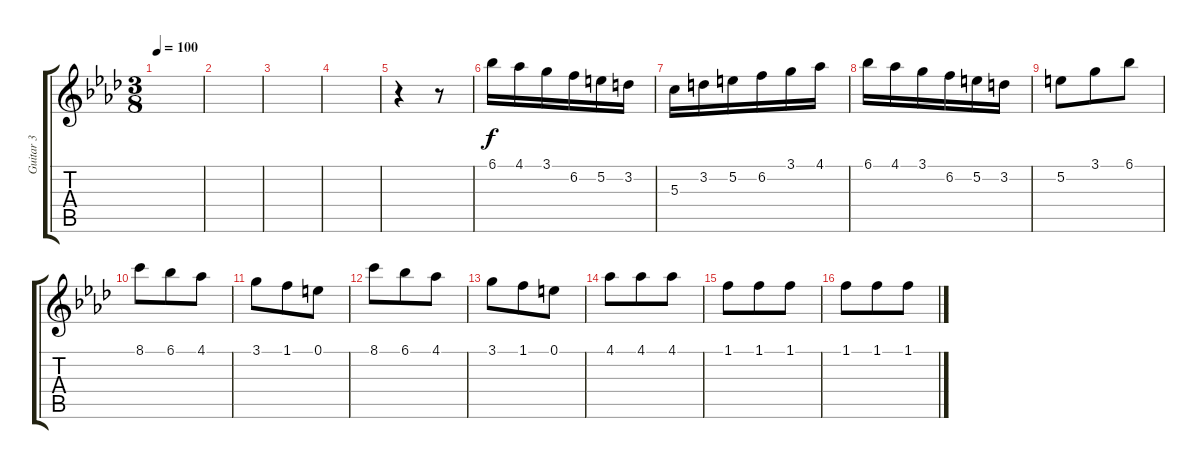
\track ("Guitar 3" "Guitar 3") {instrument distortionguitar}
\staff {score tabs}
\tuning (E4 B3 G3 D3 A2 E2) {hide}
\ts (3 8)
\tempo 100
\clef g2
\ks ab
|
|
|
|
r.4 r.8 |
6.1.16 4.1.16 3.1.16 6.2.16 5.2.16 3.2.16 |
5.3.16 3.2.16 5.2.16 6.2.16 3.1.16 4.1.16 |
6.1.16 4.1.16 3.1.16 6.2.16 5.2.16 3.2.16 |
5.2.8 3.1.8 6.1.8 |
8.1.8 6.1.8 4.1.8 |
3.1.8 1.1.8 0.1.8 |
8.1.8 6.1.8 4.1.8 |
3.1.8 1.1.8 0.1.8 |
4.1.8 4.1.8 4.1.8 |
1.1.8 1.1.8 1.1.8 |
1.1.8 1.1.8 1.1.8
